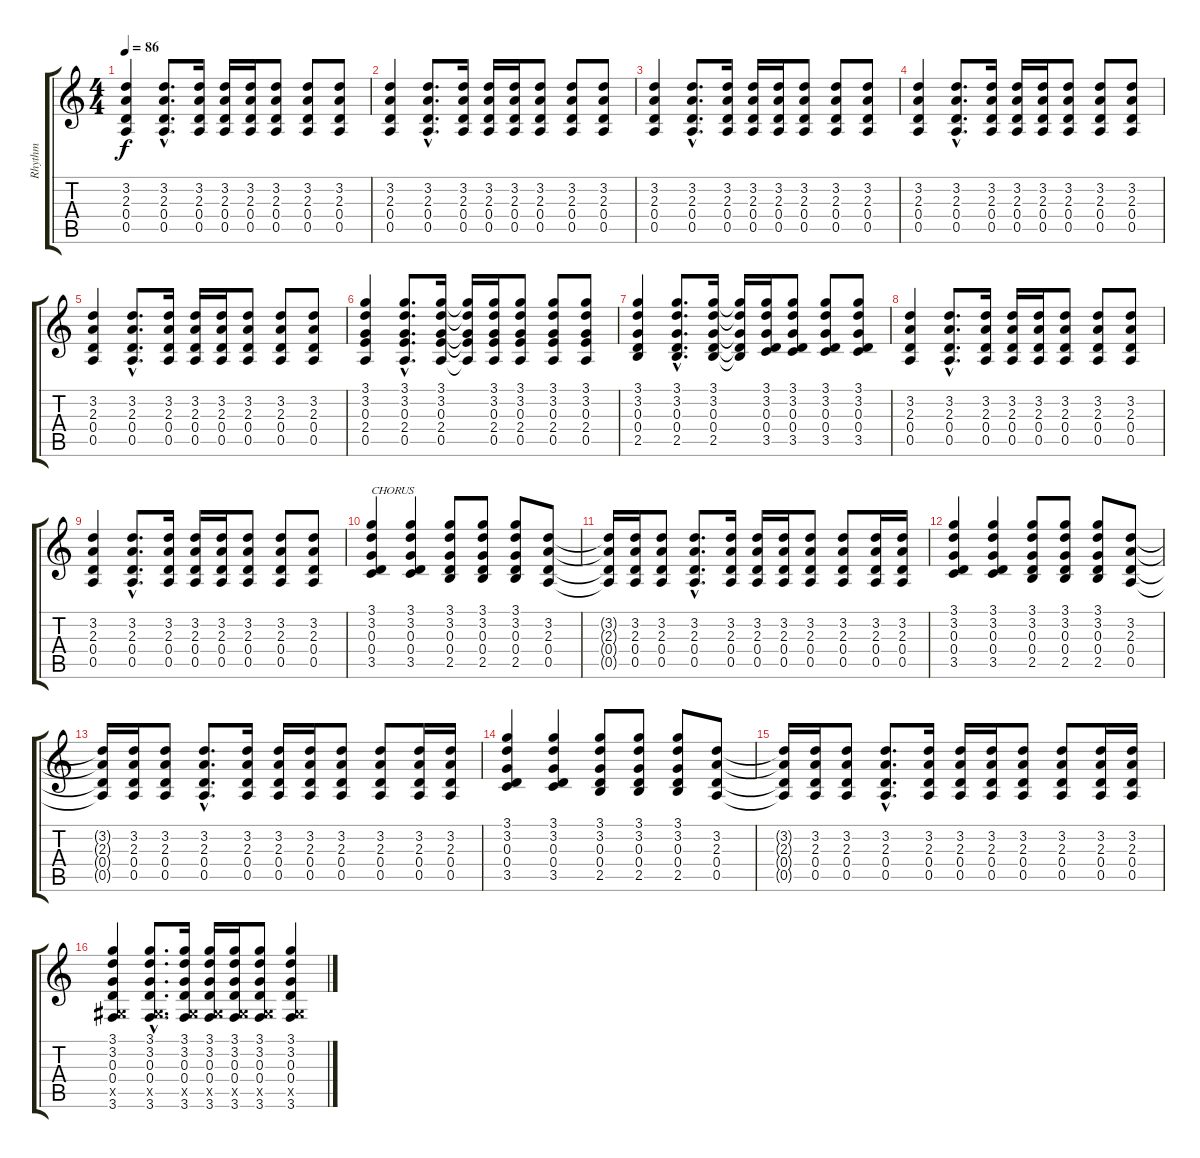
\track ("Rhythm" "Rhythm") {instrument acousticguitarsteel}
\staff {score tabs}
\tuning (E4 B3 G3 D3 A2 D2) {hide}
\ts (4 4)
\tempo 86
\clef g2
\ks c
(3.2 2.3 0.4 0.5).4{dy f} (3.2{hac} 2.3{hac} 0.4{hac} 0.5{hac}).8{d} (3.2 2.3 0.4 0.5).16 (3.2 2.3 0.4 0.5).16 (3.2 2.3 0.4 0.5).16 (3.2 2.3 0.4 0.5).8 (3.2 2.3 0.4 0.5).8 (3.2 2.3 0.4 0.5).8 |
(3.2 2.3 0.4 0.5).4 (3.2{hac} 2.3{hac} 0.4{hac} 0.5{hac}).8{d} (3.2 2.3 0.4 0.5).16 (3.2 2.3 0.4 0.5).16 (3.2 2.3 0.4 0.5).16 (3.2 2.3 0.4 0.5).8 (3.2 2.3 0.4 0.5).8 (3.2 2.3 0.4 0.5).8 |
(3.2 2.3 0.4 0.5).4 (3.2{hac} 2.3{hac} 0.4{hac} 0.5{hac}).8{d} (3.2 2.3 0.4 0.5).16 (3.2 2.3 0.4 0.5).16 (3.2 2.3 0.4 0.5).16 (3.2 2.3 0.4 0.5).8 (3.2 2.3 0.4 0.5).8 (3.2 2.3 0.4 0.5).8 |
(3.2 2.3 0.4 0.5).4 (3.2{hac} 2.3{hac} 0.4{hac} 0.5{hac}).8{d} (3.2 2.3 0.4 0.5).16 (3.2 2.3 0.4 0.5).16 (3.2 2.3 0.4 0.5).16 (3.2 2.3 0.4 0.5).8 (3.2 2.3 0.4 0.5).8 (3.2 2.3 0.4 0.5).8 |
(3.2 2.3 0.4 0.5).4 (3.2{hac} 2.3{hac} 0.4{hac} 0.5{hac}).8{d} (3.2 2.3 0.4 0.5).16 (3.2 2.3 0.4 0.5).16 (3.2 2.3 0.4 0.5).16 (3.2 2.3 0.4 0.5).8 (3.2 2.3 0.4 0.5).8 (3.2 2.3 0.4 0.5).8 |
(3.1 3.2 0.3 2.4 0.5).4 (3.1{hac} 3.2{hac} 0.3{hac} 2.4{hac} 0.5{hac}).8{d} (3.1 3.2 0.3 2.4 0.5).16 (3.1{t} 3.2{t} 0.3{t} 2.4{t} 0.5{t}).16 (3.1 3.2 0.3 2.4 0.5).16 (3.1 3.2 0.3 2.4 0.5).8 (3.1 3.2 0.3 2.4 0.5).8 (3.1 3.2 0.3 2.4 0.5).8 |
(3.1 3.2 0.3 0.4 2.5).4 (3.1{hac} 3.2{hac} 0.3{hac} 0.4{hac} 2.5{hac}).8{d} (3.1 3.2 0.3 0.4 2.5).16 (3.1{t} 3.2{t} 0.3{t} 0.4{t} 2.5{t}).16 (3.1 3.2 0.3 0.4 3.5).16 (3.1 3.2 0.3 0.4 3.5).8 (3.1 3.2 0.3 0.4 3.5).8 (3.1 3.2 0.3 0.4 3.5).8 |
(3.2 2.3 0.4 0.5).4 (3.2{hac} 2.3{hac} 0.4{hac} 0.5{hac}).8{d} (3.2 2.3 0.4 0.5).16 (3.2 2.3 0.4 0.5).16 (3.2 2.3 0.4 0.5).16 (3.2 2.3 0.4 0.5).8 (3.2 2.3 0.4 0.5).8 (3.2 2.3 0.4 0.5).8 |
(3.2 2.3 0.4 0.5).4 (3.2{hac} 2.3{hac} 0.4{hac} 0.5{hac}).8{d} (3.2 2.3 0.4 0.5).16 (3.2 2.3 0.4 0.5).16 (3.2 2.3 0.4 0.5).16 (3.2 2.3 0.4 0.5).8 (3.2 2.3 0.4 0.5).8 (3.2 2.3 0.4 0.5).8 |
(3.1 3.2 0.3 0.4 3.5).4{txt "CHORUS"} (3.1 3.2 0.3 0.4 3.5).4 (3.1 3.2 0.3 0.4 2.5).8 (3.1 3.2 0.3 0.4 2.5).8 (3.1 3.2 0.3 0.4 2.5).8 (3.2 2.3 0.4 0.5).8 |
(3.2{t} 2.3{t} 0.4{t} 0.5{t}).16 (3.2 2.3 0.4 0.5).16 (3.2 2.3 0.4 0.5).8 (3.2{hac} 2.3{hac} 0.4{hac} 0.5{hac}).8{d} (3.2 2.3 0.4 0.5).16 (3.2 2.3 0.4 0.5).16 (3.2 2.3 0.4 0.5).16 (3.2 2.3 0.4 0.5).8 (3.2 2.3 0.4 0.5).8 (3.2 2.3 0.4 0.5).16 (3.2 2.3 0.4 0.5).16 |
(3.1 3.2 0.3 0.4 3.5).4 (3.1 3.2 0.3 0.4 3.5).4 (3.1 3.2 0.3 0.4 2.5).8 (3.1 3.2 0.3 0.4 2.5).8 (3.1 3.2 0.3 0.4 2.5).8 (3.2 2.3 0.4 0.5).8 |
(3.2{t} 2.3{t} 0.4{t} 0.5{t}).16 (3.2 2.3 0.4 0.5).16 (3.2 2.3 0.4 0.5).8 (3.2{hac} 2.3{hac} 0.4{hac} 0.5{hac}).8{d} (3.2 2.3 0.4 0.5).16 (3.2 2.3 0.4 0.5).16 (3.2 2.3 0.4 0.5).16 (3.2 2.3 0.4 0.5).8 (3.2 2.3 0.4 0.5).8 (3.2 2.3 0.4 0.5).16 (3.2 2.3 0.4 0.5).16 |
(3.1 3.2 0.3 0.4 3.5).4 (3.1 3.2 0.3 0.4 3.5).4 (3.1 3.2 0.3 0.4 2.5).8 (3.1 3.2 0.3 0.4 2.5).8 (3.1 3.2 0.3 0.4 2.5).8 (3.2 2.3 0.4 0.5).8 |
(3.2{t} 2.3{t} 0.4{t} 0.5{t}).16 (3.2 2.3 0.4 0.5).16 (3.2 2.3 0.4 0.5).8 (3.2{hac} 2.3{hac} 0.4{hac} 0.5{hac}).8{d} (3.2 2.3 0.4 0.5).16 (3.2 2.3 0.4 0.5).16 (3.2 2.3 0.4 0.5).16 (3.2 2.3 0.4 0.5).8 (3.2 2.3 0.4 0.5).8 (3.2 2.3 0.4 0.5).16 (3.2 2.3 0.4 0.5).16 |
(3.1 3.2 0.3 0.4 -1.5{x} 3.6).4 (3.1{hac} 3.2{hac} 0.3{hac} 0.4{hac} -1.5{hac x} 3.6{hac}).8{d} (3.1 3.2 0.3 0.4 -1.5{x} 3.6).16 (3.1 3.2 0.3 0.4 -1.5{x} 3.6).16 (3.1 3.2 0.3 0.4 -1.5{x} 3.6).16 (3.1 3.2 0.3 0.4 -1.5{x} 3.6).8 (3.1 3.2 0.3 0.4 -1.5{x} 3.6).4
